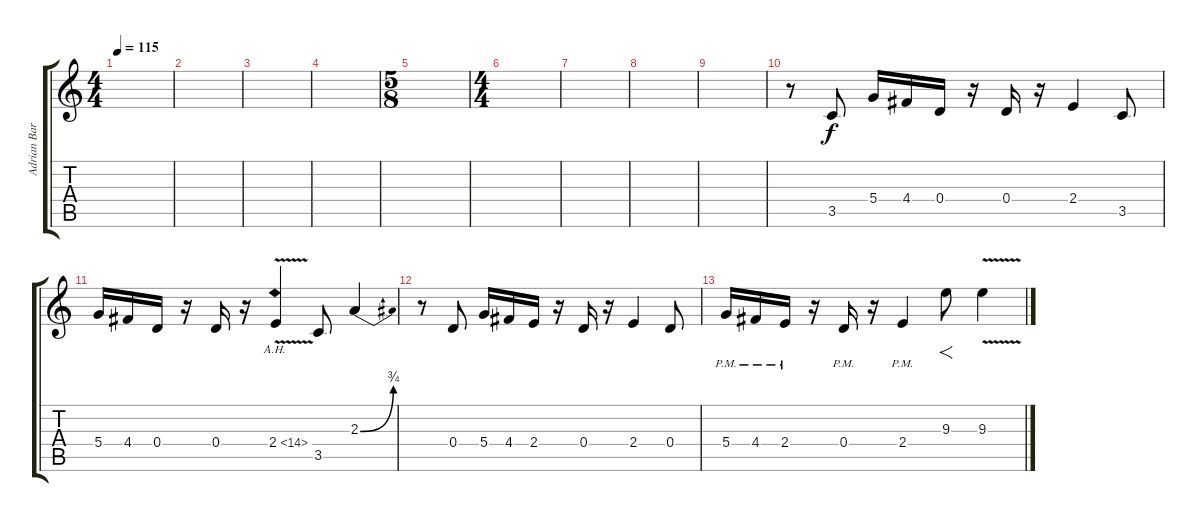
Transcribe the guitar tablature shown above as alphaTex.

\track ("Adrian Barar" "Adrian Bar") {instrument distortionguitar}
\staff {score tabs}
\tuning (E4 B3 G3 D3 A2 E2) {hide}
\ts (4 4)
\tempo 115
\clef g2
\ks c
|
|
|
|
\ts (5 8)
|
\ts (4 4)
|
|
|
|
r.8 3.5.8 5.4.16 4.4.16 0.4.16 r.16 0.4.16 r.16 2.4.4 3.5.8 |
5.4.16 4.4.16 0.4.16 r.16 0.4.16 r.16 2.4{ah 12 v}.4 3.5.8 2.3{be (bend 0 0 60 3)}.4 |
r.8 0.4.8 5.4.16 4.4.16 2.4.16 r.16 0.4.16 r.16 2.4.4 0.4.8 |
5.4{pm}.16 4.4{pm}.16 2.4{pm}.16 r.16 0.4{pm}.16 r.16 2.4{pm}.4 9.3.8{f} 9.3{v}.4
